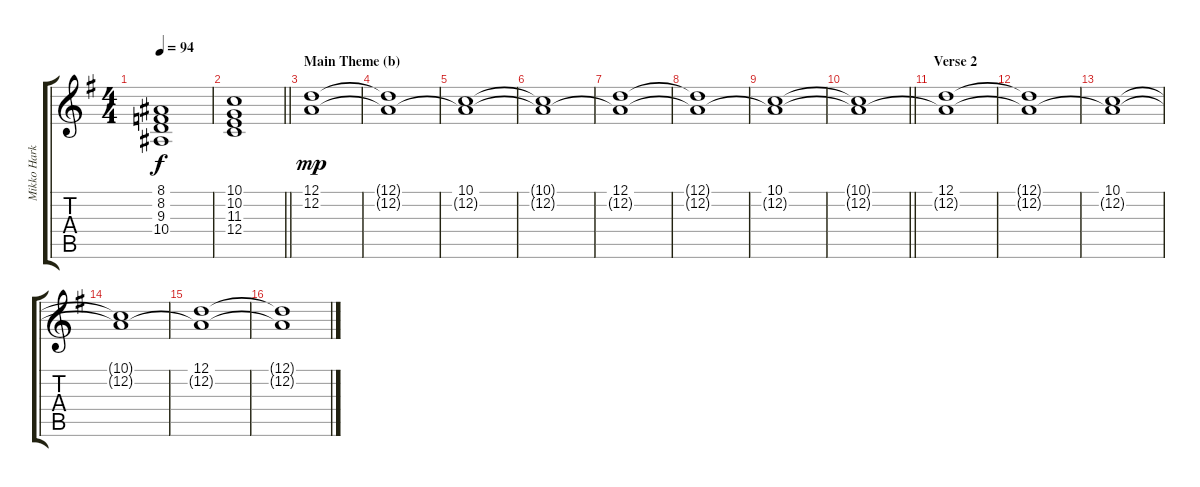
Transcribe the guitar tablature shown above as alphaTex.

\track ("Mikko Harkin - Keyboard" "Mikko Hark") {instrument stringensemble1}
\staff {score tabs}
\tuning (D4 A3 F3 C3 G2 D2) {hide}
\ts (4 4)
\tempo 94
\clef g2
\ks eminor
(8.1 8.2 9.3 10.4).1{dy f} |
\barLineRight lightlight
(10.1 10.2 11.3 12.4).1 |
\section ("" "Main Theme (b)")
(12.1 12.2).1{dy mp} |
(12.1{t} 12.2{t}).1 |
(10.1 12.2{t}).1 |
(10.1{t} 12.2{t}).1 |
(12.1 12.2{t}).1 |
(12.1{t} 12.2{t}).1 |
(10.1 12.2{t}).1 |
\barLineRight lightlight
(10.1{t} 12.2{t}).1 |
\section ("" "Verse 2")
(12.1 12.2{t}).1 |
(12.1{t} 12.2{t}).1 |
(10.1 12.2{t}).1 |
(10.1{t} 12.2{t}).1 |
(12.1 12.2{t}).1 |
(12.1{t} 12.2{t}).1
